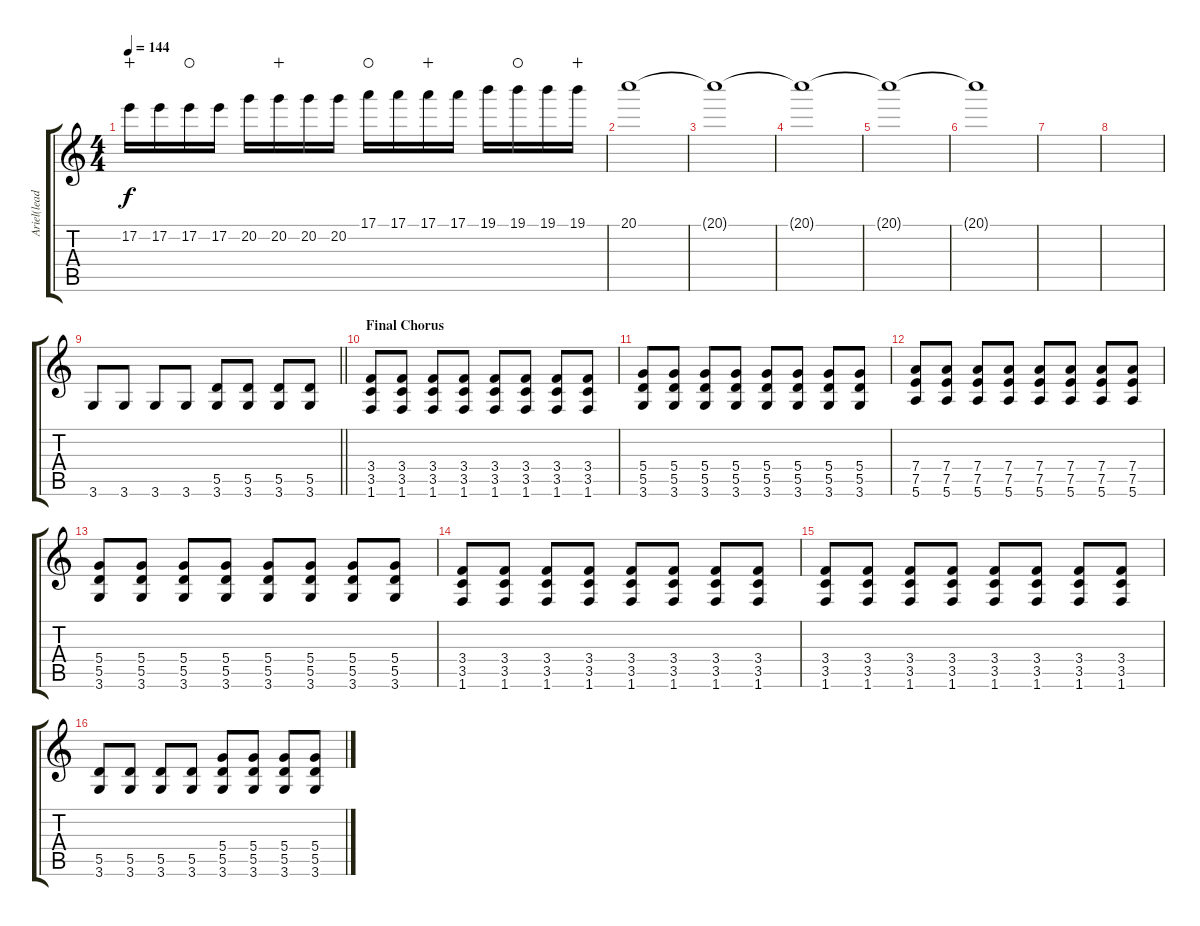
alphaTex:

\track ("Ariel(lead guitar)" "Ariel(lead") {instrument distortionguitar}
\staff {score tabs}
\tuning (E4 B3 G3 D3 A2 E2) {hide}
\ts (4 4)
\tempo 144
\clef g2
\ks c
17.2.16{dy f wahc} 17.2.16 17.2.16{waho} 17.2.16 20.2.16 20.2.16{wahc} 20.2.16 20.2.16 17.1.16{waho} 17.1.16 17.1.16{wahc} 17.1.16 19.1.16 19.1.16{waho} 19.1.16 19.1.16{wahc} |
20.1.1 |
20.1{t}.1 |
20.1{t}.1 |
20.1{t}.1 |
20.1{t}.1 |
|
|
\barLineRight lightlight
3.6.8 3.6.8 3.6.8 3.6.8 (5.5 3.6).8 (5.5 3.6).8 (5.5 3.6).8 (5.5 3.6).8 |
\section ("" "Final Chorus")
(3.4 3.5 1.6).8 (3.4 3.5 1.6).8 (3.4 3.5 1.6).8 (3.4 3.5 1.6).8 (3.4 3.5 1.6).8 (3.4 3.5 1.6).8 (3.4 3.5 1.6).8 (3.4 3.5 1.6).8 |
(5.4 5.5 3.6).8 (5.4 5.5 3.6).8 (5.4 5.5 3.6).8 (5.4 5.5 3.6).8 (5.4 5.5 3.6).8 (5.4 5.5 3.6).8 (5.4 5.5 3.6).8 (5.4 5.5 3.6).8 |
(7.4 7.5 5.6).8 (7.4 7.5 5.6).8 (7.4 7.5 5.6).8 (7.4 7.5 5.6).8 (7.4 7.5 5.6).8 (7.4 7.5 5.6).8 (7.4 7.5 5.6).8 (7.4 7.5 5.6).8 |
(5.4 5.5 3.6).8 (5.4 5.5 3.6).8 (5.4 5.5 3.6).8 (5.4 5.5 3.6).8 (5.4 5.5 3.6).8 (5.4 5.5 3.6).8 (5.4 5.5 3.6).8 (5.4 5.5 3.6).8 |
(3.4 3.5 1.6).8 (3.4 3.5 1.6).8 (3.4 3.5 1.6).8 (3.4 3.5 1.6).8 (3.4 3.5 1.6).8 (3.4 3.5 1.6).8 (3.4 3.5 1.6).8 (3.4 3.5 1.6).8 |
(3.4 3.5 1.6).8 (3.4 3.5 1.6).8 (3.4 3.5 1.6).8 (3.4 3.5 1.6).8 (3.4 3.5 1.6).8 (3.4 3.5 1.6).8 (3.4 3.5 1.6).8 (3.4 3.5 1.6).8 |
(5.5 3.6).8 (5.5 3.6).8 (5.5 3.6).8 (5.5 3.6).8 (5.4 5.5 3.6).8 (5.4 5.5 3.6).8 (5.4 5.5 3.6).8 (5.4 5.5 3.6).8
